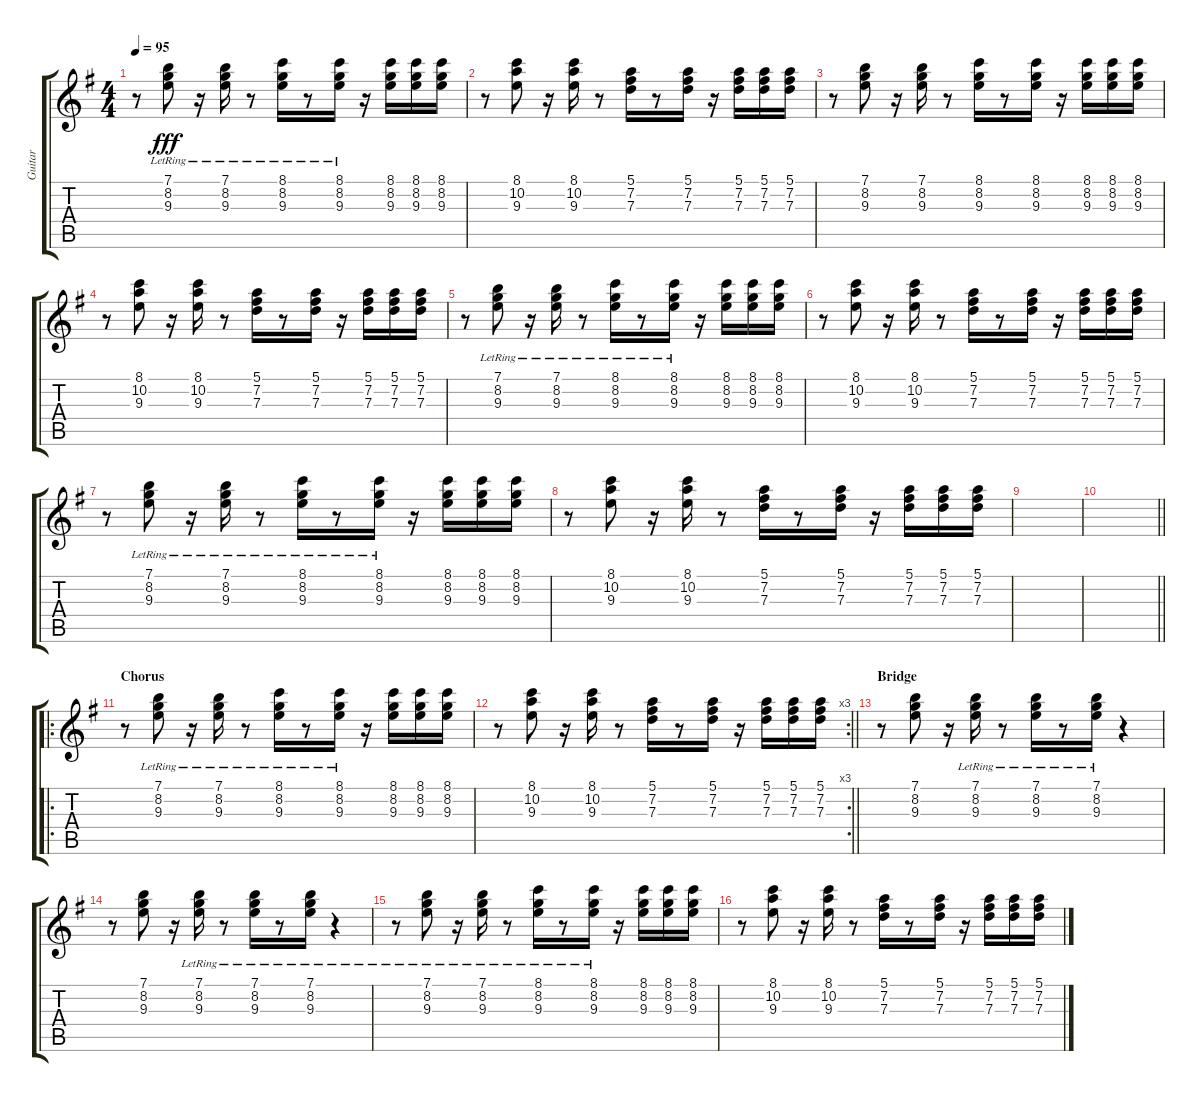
\track ("Guitar " "Guitar ") {instrument electricguitarclean}
\staff {score tabs}
\tuning (E4 B3 G3 D3 A2 E2) {hide}
\ts (4 4)
\tempo 95
\clef g2
\ks g
r.8{dy fff} (7.1{lr} 8.2{lr} 9.3{lr}).8 r.16 (7.1{lr} 8.2{lr} 9.3{lr}).16 r.8 (8.1{lr} 8.2{lr} 9.3{lr}).16 r.8 (8.1{lr} 8.2{lr} 9.3{lr}).16 r.16 (8.1 8.2 9.3).16 (8.1 8.2 9.3).16 (8.1 8.2 9.3).16 |
r.8 (8.1 10.2 9.3).8 r.16 (8.1 10.2 9.3).16 r.8 (5.1 7.2 7.3).16 r.8 (5.1 7.2 7.3).16 r.16 (5.1 7.2 7.3).16 (5.1 7.2 7.3).16 (5.1 7.2 7.3).16 |
r.8 (7.1 8.2 9.3).8 r.16 (7.1 8.2 9.3).16 r.8 (8.1 8.2 9.3).16 r.8 (8.1 8.2 9.3).16 r.16 (8.1 8.2 9.3).16 (8.1 8.2 9.3).16 (8.1 8.2 9.3).16 |
r.8 (8.1 10.2 9.3).8 r.16 (8.1 10.2 9.3).16 r.8 (5.1 7.2 7.3).16 r.8 (5.1 7.2 7.3).16 r.16 (5.1 7.2 7.3).16 (5.1 7.2 7.3).16 (5.1 7.2 7.3).16 |
r.8 (7.1{lr} 8.2{lr} 9.3{lr}).8 r.16 (7.1{lr} 8.2{lr} 9.3{lr}).16 r.8 (8.1{lr} 8.2{lr} 9.3{lr}).16 r.8 (8.1{lr} 8.2{lr} 9.3{lr}).16 r.16 (8.1 8.2 9.3).16 (8.1 8.2 9.3).16 (8.1 8.2 9.3).16 |
r.8 (8.1 10.2 9.3).8 r.16 (8.1 10.2 9.3).16 r.8 (5.1 7.2 7.3).16 r.8 (5.1 7.2 7.3).16 r.16 (5.1 7.2 7.3).16 (5.1 7.2 7.3).16 (5.1 7.2 7.3).16 |
r.8 (7.1{lr} 8.2{lr} 9.3{lr}).8 r.16 (7.1{lr} 8.2{lr} 9.3{lr}).16 r.8 (8.1{lr} 8.2{lr} 9.3{lr}).16 r.8 (8.1{lr} 8.2{lr} 9.3{lr}).16 r.16 (8.1 8.2 9.3).16 (8.1 8.2 9.3).16 (8.1 8.2 9.3).16 |
r.8 (8.1 10.2 9.3).8 r.16 (8.1 10.2 9.3).16 r.8 (5.1 7.2 7.3).16 r.8 (5.1 7.2 7.3).16 r.16 (5.1 7.2 7.3).16 (5.1 7.2 7.3).16 (5.1 7.2 7.3).16 |
|
\barLineRight lightlight
|
\ro
\section ("" "Chorus")
r.8 (7.1{lr} 8.2{lr} 9.3{lr}).8 r.16 (7.1{lr} 8.2{lr} 9.3{lr}).16 r.8 (8.1{lr} 8.2{lr} 9.3{lr}).16 r.8 (8.1{lr} 8.2{lr} 9.3{lr}).16 r.16 (8.1 8.2 9.3).16 (8.1 8.2 9.3).16 (8.1 8.2 9.3).16 |
\rc 3
\barLineRight lightlight
r.8 (8.1 10.2 9.3).8 r.16 (8.1 10.2 9.3).16 r.8 (5.1 7.2 7.3).16 r.8 (5.1 7.2 7.3).16 r.16 (5.1 7.2 7.3).16 (5.1 7.2 7.3).16 (5.1 7.2 7.3).16 |
\section ("" "Bridge")
r.8 (7.1 8.2 9.3).8 r.16 (7.1{lr} 8.2{lr} 9.3{lr}).16 r.8 (7.1{lr} 8.2{lr} 9.3{lr}).16 r.8 (7.1{lr} 8.2{lr} 9.3{lr}).16 r.4 |
r.8 (7.1 8.2 9.3).8 r.16 (7.1{lr} 8.2{lr} 9.3{lr}).16 r.8 (7.1{lr} 8.2{lr} 9.3{lr}).16 r.8 (7.1{lr} 8.2{lr} 9.3{lr}).16 r.4 |
r.8 (7.1{lr} 8.2{lr} 9.3{lr}).8 r.16 (7.1{lr} 8.2{lr} 9.3{lr}).16 r.8 (8.1{lr} 8.2{lr} 9.3{lr}).16 r.8 (8.1{lr} 8.2{lr} 9.3{lr}).16 r.16 (8.1 8.2 9.3).16 (8.1 8.2 9.3).16 (8.1 8.2 9.3).16 |
r.8 (8.1 10.2 9.3).8 r.16 (8.1 10.2 9.3).16 r.8 (5.1 7.2 7.3).16 r.8 (5.1 7.2 7.3).16 r.16 (5.1 7.2 7.3).16 (5.1 7.2 7.3).16 (5.1 7.2 7.3).16
